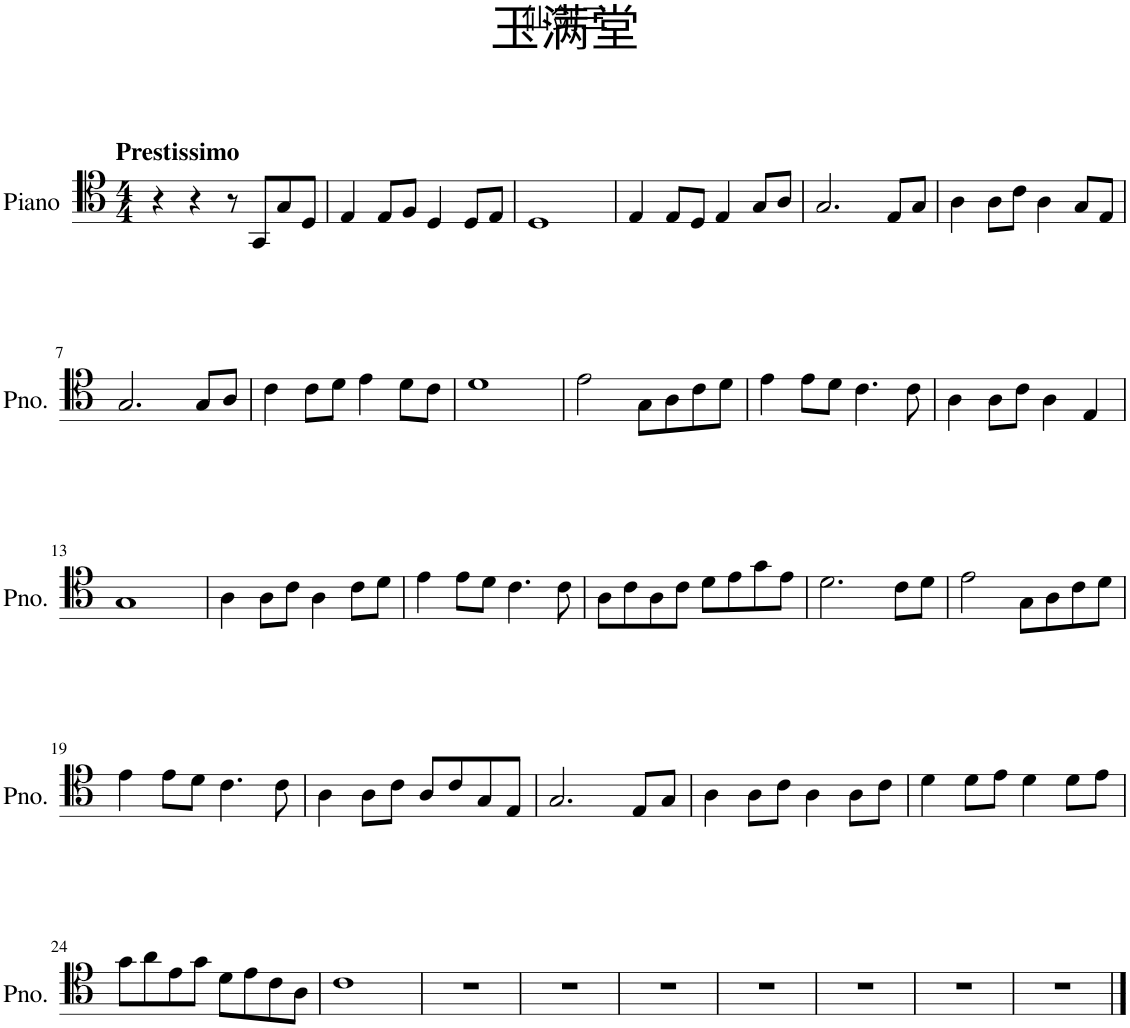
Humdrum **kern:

**kern
*part1
*staff1
*I"Piano
*I'Pno.
*clefC4
*k[]
*M4/4
=1
!LO:TX:a:B:t=Prestissimo
4r
4r
8r
8GG/L
8G/
8D/J
=2
4E/
8E/L
8F/J
4D/
8D/L
8E/J
=3
1D
=4
4E/
8E/L
8D/J
4E/
8G/L
8A/J
=5
2.G/
8E/L
8G/J
=6
4A\
8A\L
8c\J
4A\
8G/L
8E/J
!!LO:LB:g=z
=7
2.G/
8G/L
8A/J
=8
4c\
8c\L
8d\J
4e\
8d\L
8c\J
=9
1d
=10
2e\
8G\L
8A\
8c\
8d\J
=11
4e\
8e\L
8d\J
4.c\
8c\
=12
4A\
8A\L
8c\J
4A\
4E/
!!LO:LB:g=z
=13
1G
=14
4A\
8A\L
8c\J
4A\
8c\L
8d\J
=15
4e\
8e\L
8d\J
4.c\
8c\
=16
8A\L
8c\
8A\
8c\J
8d\L
8e\
8g\
8e\J
=17
2.d\
8c\L
8d\J
=18
2e\
8G\L
8A\
8c\
8d\J
!!LO:LB:g=z
=19
4e\
8e\L
8d\J
4.c\
8c\
=20
4A\
8A\L
8c\J
8A/L
8c/
8G/
8E/J
=21
2.G/
8E/L
8G/J
=22
4A\
8A\L
8c\J
4A\
8A\L
8c\J
=23
4d\
8d\L
8e\J
4d\
8d\L
8e\J
!!LO:LB:g=z
=24
8g\L
8a\
8e\
8g\J
8d\L
8e\
8c\
8A\J
=25
1c
=26
1r
=27
1r
=28
1r
=29
1r
=30
1r
=31
1r
=32
1r
==
*-
